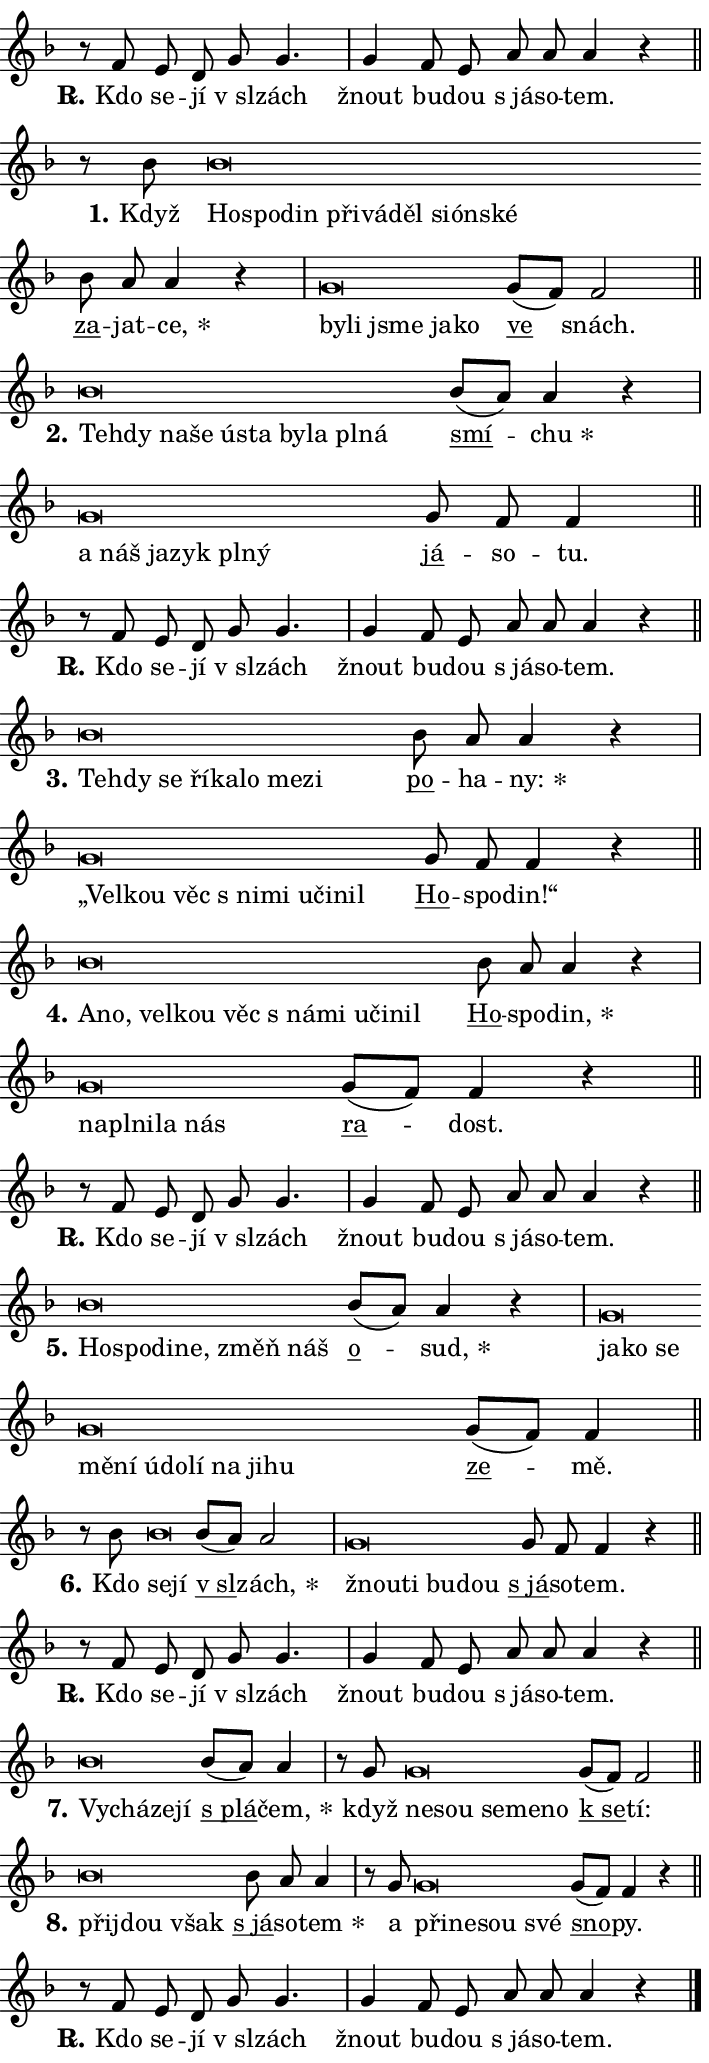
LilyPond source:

\version "2.24.0"
\header { tagline = "" }
\paper {
  indent = 0\cm
  top-margin = 0\cm
  right-margin = 0.13\cm % to fit lyric hyphens
  bottom-margin = 0\cm
  left-margin = 0\cm
  paper-width = 12\cm
  page-breaking = #ly:one-page-breaking
  system-system-spacing.basic-distance = #11
  score-system-spacing.basic-distance = #11
  ragged-last = ##f
}


%% Author: Thomas Morley
%% https://lists.gnu.org/archive/html/lilypond-user/2020-05/msg00002.html
#(define (line-position grob)
"Returns position of @var[grob} in current system:
   @code{'start}, if at first time-step
   @code{'end}, if at last time-step
   @code{'middle} otherwise
"
  (let* ((col (ly:item-get-column grob))
         (ln (ly:grob-object col 'left-neighbor))
         (rn (ly:grob-object col 'right-neighbor))
         (col-to-check-left (if (ly:grob? ln) ln col))
         (col-to-check-right (if (ly:grob? rn) rn col))
         (break-dir-left
           (and
             (ly:grob-property col-to-check-left 'non-musical #f)
             (ly:item-break-dir col-to-check-left)))
         (break-dir-right
           (and
             (ly:grob-property col-to-check-right 'non-musical #f)
             (ly:item-break-dir col-to-check-right))))
        (cond ((eqv? 1 break-dir-left) 'start)
              ((eqv? -1 break-dir-right) 'end)
              (else 'middle))))

#(define (tranparent-at-line-position vctor)
  (lambda (grob)
  "Relying on @code{line-position} select the relevant enry from @var{vctor}.
Used to determine transparency,"
    (case (line-position grob)
      ((end) (not (vector-ref vctor 0)))
      ((middle) (not (vector-ref vctor 1)))
      ((start) (not (vector-ref vctor 2))))))

noteHeadBreakVisibility =
#(define-music-function (break-visibility)(vector?)
"Makes @code{NoteHead}s transparent relying on @var{break-visibility}"
#{
  \override NoteHead.transparent =
    #(tranparent-at-line-position break-visibility)
#})

#(define delete-ledgers-for-transparent-note-heads
  (lambda (grob)
    "Reads whether a @code{NoteHead} is transparent.
If so this @code{NoteHead} is removed from @code{'note-heads} from
@var{grob}, which is supposed to be @code{LedgerLineSpanner}.
As a result ledgers are not printed for this @code{NoteHead}"
    (let* ((nhds-array (ly:grob-object grob 'note-heads))
           (nhds-list
             (if (ly:grob-array? nhds-array)
                 (ly:grob-array->list nhds-array)
                 '()))
           ;; Relies on the transparent-property being done before
           ;; Staff.LedgerLineSpanner.after-line-breaking is executed.
           ;; This is fragile ...
           (to-keep
             (remove
               (lambda (nhd)
                 (ly:grob-property nhd 'transparent #f))
               nhds-list)))
      ;; TODO find a better method to iterate over grob-arrays, similiar
      ;; to filter/remove etc for lists
      ;; For now rebuilt from scratch
      (set! (ly:grob-object grob 'note-heads)  '())
      (for-each
        (lambda (nhd)
          (ly:pointer-group-interface::add-grob grob 'note-heads nhd))
        to-keep))))

squashNotes = {
  \override NoteHead.X-extent = #'(-0.2 . 0.2)
  \override NoteHead.Y-extent = #'(-0.75 . 0)
  \override NoteHead.stencil =
    #(lambda (grob)
       (let ((pos (ly:grob-property grob 'staff-position)))
         (begin
           (if (< pos -7) (display "ERROR: Lower brevis then expected\n") (display ""))
           (if (<= pos -6) ly:text-interface::print ly:note-head::print))))
}
unSquashNotes = {
  \revert NoteHead.X-extent
  \revert NoteHead.Y-extent
  \revert NoteHead.stencil
}

hideNotes = \noteHeadBreakVisibility #begin-of-line-visible
unHideNotes = \noteHeadBreakVisibility #all-visible

% work-around for resetting accidentals
% https://lilypond.org/doc/v2.23/Documentation/notation/displaying-rhythms#unmetered-music
cadenzaMeasure = {
  \cadenzaOff
  \partial 1024 s1024
  \cadenzaOn
}

#(define-markup-command (accent layout props text) (markup?)
  "Underline accented syllable"
  (interpret-markup layout props
    #{\markup \override #'(offset . 4.3) \underline { #text }#}))

responsum = \markup \concat {
  "R" \hspace #-1.05 \path #0.1 #'((moveto 0 0.07) (lineto 0.9 0.8)) \hspace #0.05 "."
}

spaceSize = #0.6828661417322834 % exact space size for TeX Gyre Schola

\layout {
  \context {
    \Staff
    \remove "Time_signature_engraver"
    \override LedgerLineSpanner.after-line-breaking = #delete-ledgers-for-transparent-note-heads
  }
  \context {
    \Lyrics {
      \override LyricSpace.minimum-distance = \spaceSize
      \override LyricText.font-name = #"TeX Gyre Schola"
      \override LyricText.font-size = 1
      \override StanzaNumber.font-name = #"TeX Gyre Schola Bold"
      \override StanzaNumber.font-size = 1
    }
  }
  \context {
    \Score 
    \override NoteHead.text =
      #(lambda (grob) 
        (let ((pos (ly:grob-property grob 'staff-position)))
          #{\markup {
            \combine
              \halign #-0.55 \raise #(if (= pos -6) 0 0.5) \override #'(thickness . 2) \draw-line #'(3.2 . 0)
              \musicglyph "noteheads.sM1"
          }#}))
  }
}

% magnetic-lyrics.ily
%
%   written by
%     Jean Abou Samra <jean@abou-samra.fr>
%     Werner Lemberg <wl@gnu.org>
%
%   adapted by
%     Jiri Hon <jiri.hon@gmail.com>
%
% Version 2022-Apr-15

% https://www.mail-archive.com/lilypond-user@gnu.org/msg149350.html

#(define (Left_hyphen_pointer_engraver context)
   "Collect syllable-hyphen-syllable occurrences in lyrics and store
them in properties.  This engraver only looks to the left.  For
example, if the lyrics input is @code{foo -- bar}, it does the
following.

@itemize @bullet
@item
Set the @code{text} property of the @code{LyricHyphen} grob between
@q{foo} and @q{bar} to @code{foo}.

@item
Set the @code{left-hyphen} property of the @code{LyricText} grob with
text @q{foo} to the @code{LyricHyphen} grob between @q{foo} and
@q{bar}.
@end itemize

Use this auxiliary engraver in combination with the
@code{lyric-@/text::@/apply-@/magnetic-@/offset!} hook."
   (let ((hyphen #f)
         (text #f))
     (make-engraver
      (acknowledgers
       ((lyric-syllable-interface engraver grob source-engraver)
        (set! text grob)))
      (end-acknowledgers
       ((lyric-hyphen-interface engraver grob source-engraver)
        ;(when (not (grob::has-interface grob 'lyric-space-interface))
          (set! hyphen grob)));)
      ((stop-translation-timestep engraver)
       (when (and text hyphen)
         (ly:grob-set-object! text 'left-hyphen hyphen))
       (set! text #f)
       (set! hyphen #f)))))

#(define (lyric-text::apply-magnetic-offset! grob)
   "If the space between two syllables is less than the value in
property @code{LyricText@/.details@/.squash-threshold}, move the right
syllable to the left so that it gets concatenated with the left
syllable.

Use this function as a hook for
@code{LyricText@/.after-@/line-@/breaking} if the
@code{Left_@/hyphen_@/pointer_@/engraver} is active."
   (let ((hyphen (ly:grob-object grob 'left-hyphen #f)))
     (when hyphen
       (let ((left-text (ly:spanner-bound hyphen LEFT)))
         (when (grob::has-interface left-text 'lyric-syllable-interface)
           (let* ((common (ly:grob-common-refpoint grob left-text X))
                  (this-x-ext (ly:grob-extent grob common X))
                  (left-x-ext
                   (begin
                     ;; Trigger magnetism for left-text.
                     (ly:grob-property left-text 'after-line-breaking)
                     (ly:grob-extent left-text common X)))
                  ;; `delta` is the gap width between two syllables.
                  (delta (- (interval-start this-x-ext)
                            (interval-end left-x-ext)))
                  (details (ly:grob-property grob 'details))
                  (threshold (assoc-get 'squash-threshold details 0.2)))
             (when (< delta threshold)
               (let* (;; We have to manipulate the input text so that
                      ;; ligatures crossing syllable boundaries are not
                      ;; disabled.  For languages based on the Latin
                      ;; script this is essentially a beautification.
                      ;; However, for non-Western scripts it can be a
                      ;; necessity.
                      (lt (ly:grob-property left-text 'text))
                      (rt (ly:grob-property grob 'text))
                      (is-space (grob::has-interface hyphen 'lyric-space-interface))
                      (space (if is-space " " ""))
                      (extra-delta (if is-space spaceSize 0))
                      ;; Append new syllable.
                      (ltrt-space (if (and (string? lt) (string? rt))
                                (string-append lt space rt)
                                (make-concat-markup (list lt space rt))))
                      ;; Right-align `ltrt` to the right side.
                      (ltrt-space-markup (grob-interpret-markup
                               grob
                               (make-translate-markup
                                (cons (interval-length this-x-ext) 0)
                                (make-right-align-markup ltrt-space)))))
                 (begin
                   ;; Don't print `left-text`.
                   (ly:grob-set-property! left-text 'stencil #f)
                   ;; Set text and stencil (which holds all collected
                   ;; syllables so far) and shift it to the left.
                   (ly:grob-set-property! grob 'text ltrt-space)
                   (ly:grob-set-property! grob 'stencil ltrt-space-markup)
                   (ly:grob-translate-axis! grob (- (- delta extra-delta)) X))))))))))


#(define (lyric-hyphen::displace-bounds-first grob)
   ;; Make very sure this callback isn't triggered too early.
   (let ((left (ly:spanner-bound grob LEFT))
         (right (ly:spanner-bound grob RIGHT)))
     (ly:grob-property left 'after-line-breaking)
     (ly:grob-property right 'after-line-breaking)
     (ly:lyric-hyphen::print grob)))

squashThreshold = #0.4

\layout {
  \context {
    \Lyrics
    \consists #Left_hyphen_pointer_engraver
    \override LyricText.after-line-breaking =
      #lyric-text::apply-magnetic-offset!
    \override LyricHyphen.stencil = #lyric-hyphen::displace-bounds-first
    \override LyricText.details.squash-threshold = \squashThreshold
    \override LyricHyphen.minimum-distance = 0
    \override LyricHyphen.minimum-length = \squashThreshold
  }
}

squashText = \override LyricText.details.squash-threshold = 9999
unSquashText = \override LyricText.details.squash-threshold = \squashThreshold

leftText = \override LyricText.self-alignment-X = #LEFT
unLeftText = \revert LyricText.self-alignment-X

starOffset = #(lambda (grob) 
                (let ((x_offset (ly:self-alignment-interface::aligned-on-x-parent grob)))
                  (if (= x_offset 0) 0 (+ x_offset 1.2))))

star = #(define-music-function (syllable)(string?)
"Append star separator at the end of a syllable"
#{
  \once \override LyricText.X-offset = #starOffset
  \lyricmode { \markup {
    #syllable
    \override #'((font-name . "TeX Gyre Schola Bold")) \hspace #0.2 \lower #0.65 \larger "*"
  } }
#})

starAccent = #(define-music-function (syllable)(string?)
"Append star separator at the end of a syllable and make accent"
#{
  \once \override LyricText.X-offset = #starOffset
  \lyricmode { \markup {
    \accent #syllable
    \override #'((font-name . "TeX Gyre Schola Bold")) \hspace #0.2 \lower #0.65 \larger "*"
  } }
#})

breath = #(define-music-function (syllable)(string?)
"Append breathing indicator at the end of a syllable"
#{
  \lyricmode { \markup { #syllable "+" } }
#})

optionalBreath = #(define-music-function (syllable)(string?)
"Append optional breathing indicator at the end of a syllable"
#{
  \lyricmode { \markup { #syllable "(+)" } }
#})


\score {
    <<
        \new Voice = "melody" { \cadenzaOn \key f \major \relative { r8 f' e d g g4. \cadenzaMeasure \bar "|" g4 f8 e a a a4 r \cadenzaMeasure \bar "||" \break } }
        \new Lyrics \lyricsto "melody" { \lyricmode { \set stanza = \responsum
Kdo se -- jí "v sl" -- zách žnout bu -- dou "s já" -- so -- tem. } }
    >>
    \layout {}
}

\score {
    <<
        \new Voice = "melody" { \cadenzaOn \key f \major \relative { r8 bes'8 \squashNotes bes\breve*1/16 \hideNotes \breve*1/16 \bar "" \breve*1/16 \bar "" \breve*1/16 \bar "" \breve*1/16 \bar "" \breve*1/16 \bar "" \breve*1/16 \bar "" \breve*1/16 \breve*1/16 \bar "" \unHideNotes \unSquashNotes \bar "" bes8 a a4 r \cadenzaMeasure \bar "|" \squashNotes g\breve*1/16 \hideNotes \breve*1/16 \bar "" \breve*1/16 \bar "" \breve*1/16 \breve*1/16 \bar "" \unHideNotes \unSquashNotes \bar "" g8[( f)] f2 \cadenzaMeasure \bar "||" \break } }
        \new Lyrics \lyricsto "melody" { \lyricmode { \set stanza = "1."
Když \leftText Ho -- \squashText spo -- din při -- vá -- děl si -- ón -- ské \unLeftText \unSquashText \markup \accent za -- jat -- \star ce, \leftText by -- \squashText li jsme ja -- ko \unLeftText \unSquashText \markup \accent ve snách. } }
    >>
    \layout {}
}

\score {
    <<
        \new Voice = "melody" { \cadenzaOn \key f \major \relative { \squashNotes bes'\breve*1/16 \hideNotes \breve*1/16 \bar "" \breve*1/16 \bar "" \breve*1/16 \bar "" \breve*1/16 \bar "" \breve*1/16 \bar "" \breve*1/16 \bar "" \breve*1/16 \bar "" \breve*1/16 \breve*1/16 \bar "" \unHideNotes \unSquashNotes \bar "" bes8[( a)] a4 r \cadenzaMeasure \bar "|" \squashNotes g\breve*1/16 \hideNotes \breve*1/16 \bar "" \breve*1/16 \bar "" \breve*1/16 \bar "" \breve*1/16 \breve*1/16 \bar "" \unHideNotes \unSquashNotes \bar "" g8 f f4 \cadenzaMeasure \bar "||" \break } }
        \new Lyrics \lyricsto "melody" { \lyricmode { \set stanza = "2."
\leftText Teh -- \squashText dy na -- še ú -- sta by -- la pl -- ná \unLeftText \unSquashText \markup \accent smí -- \star chu \leftText a \squashText náš ja -- zyk pl -- ný \unLeftText \unSquashText \markup \accent já -- so -- tu. } }
    >>
    \layout {}
}

\score {
    <<
        \new Voice = "melody" { \cadenzaOn \key f \major \relative { r8 f' e d g g4. \cadenzaMeasure \bar "|" g4 f8 e a a a4 r \cadenzaMeasure \bar "||" \break } }
        \new Lyrics \lyricsto "melody" { \lyricmode { \set stanza = \responsum
Kdo se -- jí "v sl" -- zách žnout bu -- dou "s já" -- so -- tem. } }
    >>
    \layout {}
}

\score {
    <<
        \new Voice = "melody" { \cadenzaOn \key f \major \relative { \squashNotes bes'\breve*1/16 \hideNotes \breve*1/16 \bar "" \breve*1/16 \bar "" \breve*1/16 \bar "" \breve*1/16 \bar "" \breve*1/16 \bar "" \breve*1/16 \breve*1/16 \bar "" \unHideNotes \unSquashNotes \bar "" bes8 a a4 r \cadenzaMeasure \bar "|" \squashNotes g\breve*1/16 \hideNotes \breve*1/16 \bar "" \breve*1/16 \bar "" \breve*1/16 \bar "" \breve*1/16 \bar "" \breve*1/16 \bar "" \breve*1/16 \breve*1/16 \bar "" \unHideNotes \unSquashNotes \bar "" g8 f f4 r \cadenzaMeasure \bar "||" \break } }
        \new Lyrics \lyricsto "melody" { \lyricmode { \set stanza = "3."
\leftText Teh -- \squashText dy se ří -- ka -- lo me -- zi \unLeftText \unSquashText \markup \accent po -- ha -- \star ny: \leftText „Vel -- \squashText kou věc "s ni" -- mi u -- či -- nil \unLeftText \unSquashText \markup \accent Ho -- spo -- din!“ } }
    >>
    \layout {}
}

\score {
    <<
        \new Voice = "melody" { \cadenzaOn \key f \major \relative { \squashNotes bes'\breve*1/16 \hideNotes \breve*1/16 \bar "" \breve*1/16 \bar "" \breve*1/16 \bar "" \breve*1/16 \bar "" \breve*1/16 \bar "" \breve*1/16 \bar "" \breve*1/16 \bar "" \breve*1/16 \breve*1/16 \bar "" \unHideNotes \unSquashNotes \bar "" bes8 a a4 r \cadenzaMeasure \bar "|" \squashNotes g\breve*1/16 \hideNotes \breve*1/16 \bar "" \breve*1/16 \bar "" \breve*1/16 \breve*1/16 \bar "" \unHideNotes \unSquashNotes \bar "" g8[( f)] f4 r \cadenzaMeasure \bar "||" \break } }
        \new Lyrics \lyricsto "melody" { \lyricmode { \set stanza = "4."
\leftText A -- \squashText no, vel -- kou věc "s ná" -- mi u -- či -- nil \unLeftText \unSquashText \markup \accent Ho -- spo -- \star din, \leftText na -- \squashText pl -- ni -- la nás \unLeftText \unSquashText \markup \accent ra -- dost. } }
    >>
    \layout {}
}

\score {
    <<
        \new Voice = "melody" { \cadenzaOn \key f \major \relative { r8 f' e d g g4. \cadenzaMeasure \bar "|" g4 f8 e a a a4 r \cadenzaMeasure \bar "||" \break } }
        \new Lyrics \lyricsto "melody" { \lyricmode { \set stanza = \responsum
Kdo se -- jí "v sl" -- zách žnout bu -- dou "s já" -- so -- tem. } }
    >>
    \layout {}
}

\score {
    <<
        \new Voice = "melody" { \cadenzaOn \key f \major \relative { \squashNotes bes'\breve*1/16 \hideNotes \breve*1/16 \bar "" \breve*1/16 \bar "" \breve*1/16 \bar "" \breve*1/16 \breve*1/16 \bar "" \unHideNotes \unSquashNotes \bar "" bes8[( a)] a4 r \cadenzaMeasure \bar "|" \squashNotes g\breve*1/16 \hideNotes \breve*1/16 \bar "" \breve*1/16 \bar "" \breve*1/16 \bar "" \breve*1/16 \bar "" \breve*1/16 \bar "" \breve*1/16 \bar "" \breve*1/16 \bar "" \breve*1/16 \bar "" \breve*1/16 \breve*1/16 \bar "" \unHideNotes \unSquashNotes \bar "" g8[( f)] f4 \cadenzaMeasure \bar "||" \break } }
        \new Lyrics \lyricsto "melody" { \lyricmode { \set stanza = "5."
\leftText Ho -- \squashText spo -- di -- ne, změň náš \unLeftText \unSquashText \markup \accent o -- \star sud, \leftText ja -- \squashText ko se mě -- ní ú -- do -- lí na ji -- hu \unLeftText \unSquashText \markup \accent ze -- mě. } }
    >>
    \layout {}
}

\score {
    <<
        \new Voice = "melody" { \cadenzaOn \key f \major \relative { r8 bes'8 \squashNotes bes\breve*1/16 \hideNotes \breve*1/16 \bar "" \unHideNotes \unSquashNotes \bar "" bes8[( a)] a2 \cadenzaMeasure \bar "|" \squashNotes g\breve*1/16 \hideNotes \breve*1/16 \bar "" \breve*1/16 \breve*1/16 \bar "" \unHideNotes \unSquashNotes \bar "" g8 f f4 r \cadenzaMeasure \bar "||" \break } }
        \new Lyrics \lyricsto "melody" { \lyricmode { \set stanza = "6."
Kdo \leftText se -- \squashText jí \unLeftText \unSquashText \markup \accent "v sl" -- \star zách, \leftText žnou -- \squashText ti bu -- dou \unLeftText \unSquashText \markup \accent "s já" -- so -- tem. } }
    >>
    \layout {}
}

\score {
    <<
        \new Voice = "melody" { \cadenzaOn \key f \major \relative { r8 f' e d g g4. \cadenzaMeasure \bar "|" g4 f8 e a a a4 r \cadenzaMeasure \bar "||" \break } }
        \new Lyrics \lyricsto "melody" { \lyricmode { \set stanza = \responsum
Kdo se -- jí "v sl" -- zách žnout bu -- dou "s já" -- so -- tem. } }
    >>
    \layout {}
}

\score {
    <<
        \new Voice = "melody" { \cadenzaOn \key f \major \relative { \squashNotes bes'\breve*1/16 \hideNotes \breve*1/16 \bar "" \breve*1/16 \breve*1/16 \bar "" \unHideNotes \unSquashNotes \bar "" bes8[( a)] a4 \cadenzaMeasure \bar "|" r8 g8 \squashNotes g\breve*1/16 \hideNotes \breve*1/16 \bar "" \breve*1/16 \bar "" \breve*1/16 \breve*1/16 \bar "" \unHideNotes \unSquashNotes \bar "" g8[( f)] f2 \cadenzaMeasure \bar "||" \break } }
        \new Lyrics \lyricsto "melody" { \lyricmode { \set stanza = "7."
\leftText Vy -- \squashText chá -- ze -- jí \unLeftText \unSquashText \markup \accent "s plá" -- \star čem, když \leftText ne -- \squashText sou se -- me -- no \unLeftText \unSquashText \markup \accent "k se" -- tí: } }
    >>
    \layout {}
}

\score {
    <<
        \new Voice = "melody" { \cadenzaOn \key f \major \relative { \squashNotes bes'\breve*1/16 \hideNotes \breve*1/16 \breve*1/16 \bar "" \unHideNotes \unSquashNotes \bar "" bes8 a a4 \cadenzaMeasure \bar "|" r8 g8 \squashNotes g\breve*1/16 \hideNotes \breve*1/16 \bar "" \breve*1/16 \breve*1/16 \bar "" \unHideNotes \unSquashNotes \bar "" g8[( f)] f4 r \cadenzaMeasure \bar "||" \break } }
        \new Lyrics \lyricsto "melody" { \lyricmode { \set stanza = "8."
\leftText při -- \squashText jdou však \unLeftText \unSquashText \markup \accent "s já" -- so -- \star tem a \leftText při -- \squashText ne -- sou své \unLeftText \unSquashText \markup \accent sno -- py. } }
    >>
    \layout {}
}

\score {
    <<
        \new Voice = "melody" { \cadenzaOn \key f \major \relative { r8 f' e d g g4. \cadenzaMeasure \bar "|" g4 f8 e a a a4 r \cadenzaMeasure \bar "||" \break } \bar "|." }
        \new Lyrics \lyricsto "melody" { \lyricmode { \set stanza = \responsum
Kdo se -- jí "v sl" -- zách žnout bu -- dou "s já" -- so -- tem. } }
    >>
    \layout {}
}
